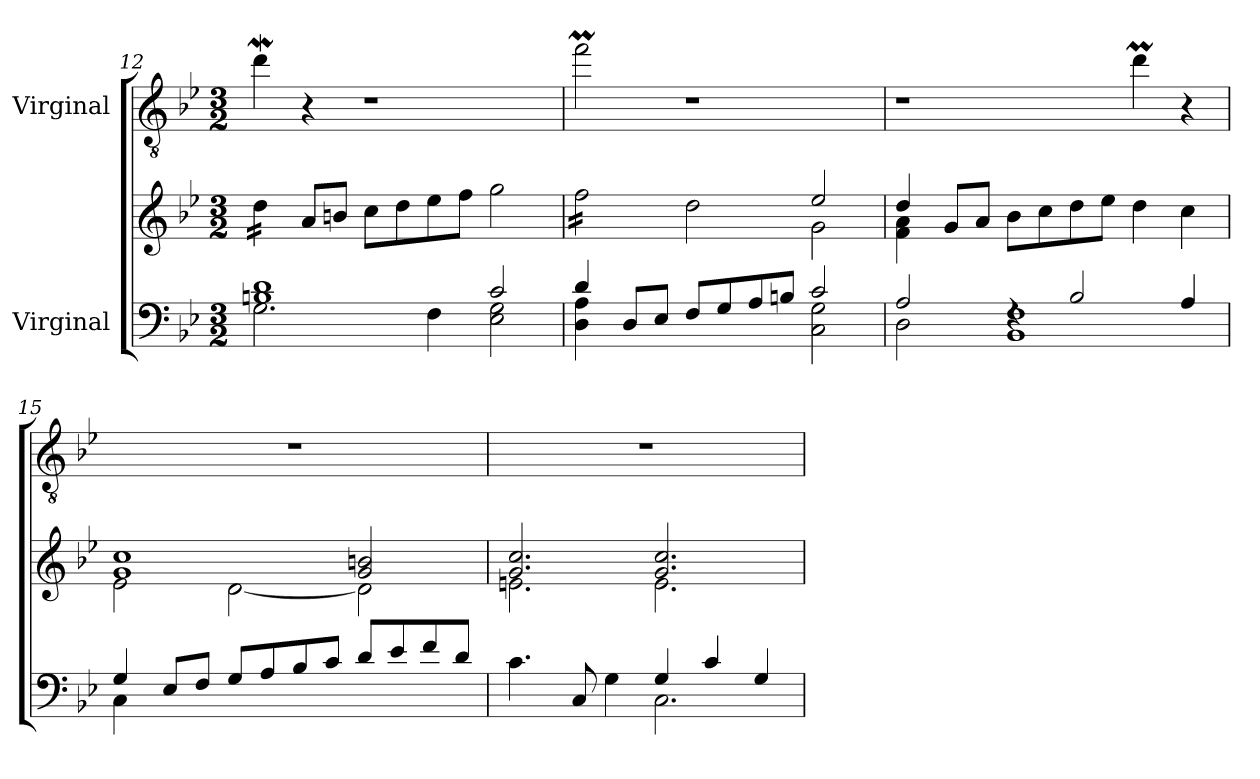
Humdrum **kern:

**kern	**kern	**kern
*part2	*part2	*part1
*staff3	*staff2	*staff1
*I"Virginal	*	*I"Virginal
*clefF4	*clefG2	*clefGv2
*k[b-e-]	*k[b-e-]	*k[b-e-]
*M3/2	*M3/2	*M3/2
=12	=12	=12
*^	*	*
*	*	*tremolo	*
1Bn 1d	2.G\	16dd\LL	4ddW\
.	.	16dd\	.
.	.	16dd\	.
.	.	16dd\JJ	.
*	*	*Xtremolo	*
.	.	8a/L	4r
.	.	8bn/J	.
.	.	8cc\L	1r
.	.	8dd\	.
.	4F\	8ee-\	.
.	.	8ff\J	.
2c/	2E-\ 2G\	2gg\	.
!!LO:LB:g=z
=13	=13	=13	=13
*	*	*^	*
*	*	*tremolo	*	*
4d/	4D\ 4A\	16ff\LL	1ryy	2ffM\
.	.	16ff\	.	.
.	.	16ff\	.	.
.	.	16ff\	.	.
8D/L	2.ryy	16ff\	.	.
.	.	16ff\	.	.
8E-/J	.	16ff\	.	.
.	.	16ff\JJ	.	.
*	*	*Xtremolo	*	*
8F/L	.	2dd\	.	1r
8G/	.	.	.	.
8A/	.	.	.	.
8Bn/J	.	.	.	.
2c/	2C\ 2G\	2ee-/	2g\	.
=14	=14	=14	=14	=14
2A/	2D\	4dd/	4f\ 4a\	1r
.	.	8g/L	1ryy	.
.	.	8a/J	.	.
4rF	1BB- 1F	8b-\L	.	.
.	.	8cc\	.	.
2B-/	.	8dd\	.	.
.	.	8ee-\J	.	.
.	.	4dd\	.	4ddm\
4A/	.	4cc\	4ryy	4r
=15	=15	=15	=15	=15
4G/	4C\	1g 1cc	2e-\	1.r
8E-/L	1ryy	.	.	.
8F/J	.	.	.	.
8G/L	.	.	[2d\	.
8A/	.	.	.	.
8B-/	.	.	.	.
8c/J	.	.	.	.
8d/L	.	2g/ 2bn/	2d\]	.
8e-/	.	.	.	.
8f/	4ryy	.	.	.
8d/J	.	.	.	.
!!LO:LB:g=z
=16	=16	=16	=16	=16
4.c\	2.ryy	2.g/ 2.cc/	2.en\	1.r
8C/	.	.	.	.
4G\	.	.	.	.
4G/	2.C\	2.g/ 2.cc/	2.e\	.
4c/	.	.	.	.
4G/	.	.	.	.
*v	*v	*	*	*
*	*v	*v	*
=	=	=
*-	*-	*-
